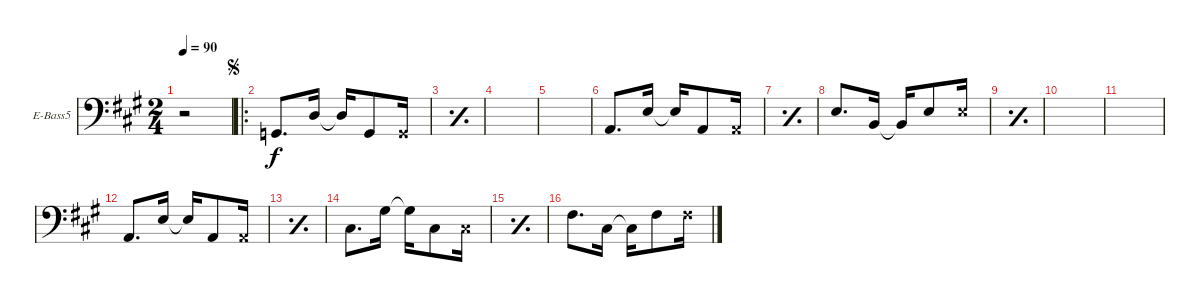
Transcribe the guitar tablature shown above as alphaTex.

\defaultSystemsLayout 4
\bracketExtendMode groupsimilarinstruments
\firstSystemTrackNameOrientation horizontal
\otherSystemsTrackNameOrientation horizontal
\track ("Baixo" "E-Bass5") {instrument electricbassfinger}
\staff {score}
\tuning (G2 D2 A1 E1 B0)
\ts (2 4)
\tempo 90
\clef f4
\scale
1.35309
\ks a
r.2{dy f instrument electricbassfinger} |
\ro
\jump segno
\scale
0.911728 3.4.8{d} 0.2.16 0.2{t}.16 3.4.8 3.4{x}.16 |
\simile simple
\scale
0.911728 |
\scale
0.911728 |
\scale
0.911728 |
\simile none
\scale
1.23203 0.3.8{d} 2.2.16 2.2{t}.16 0.3.8 0.3{x}.16 |
\simile simple
\scale
0.941992 |
\simile none
\scale
0.941992 2.2.8{d} 2.3.16 2.3{t}.16 2.2.8 2.2{x}.16 |
\simile simple
\scale
0.941992 |
\scale
0.941992 |
\scale
1.23203 |
\simile none
\scale
0.941992 0.3.8{d} 2.2.16 2.2{t}.16 0.3.8 0.3{x}.16 |
\simile simple
\scale
0.941992 |
\simile none
\scale
0.941992 4.3.8{d} 6.2.16 6.2{t}.16 4.3.8 4.3{x}.16 |
\simile simple
\scale
0.941992 |
\simile none
\scale
1.23203 4.2.8{d} 4.3.16 4.3{t}.16 4.2.8 4.2{x}.16
